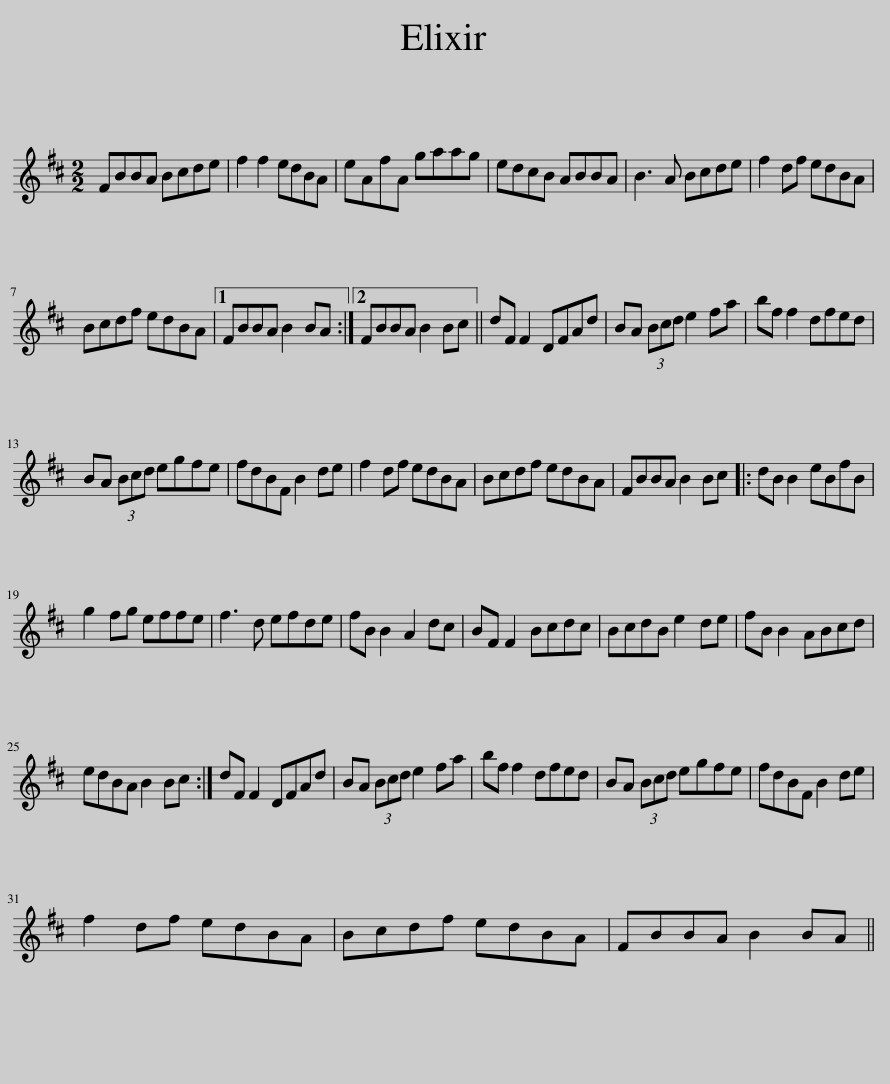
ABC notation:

X:1
L:1/8
M:2/2
I:linebreak $
K:Bmin
V:1 treble
V:1
 FBBA Bcde | f2 f2 edBA | eAfA gaag | edcB ABBA | B3 A Bcde | %5
 f2 df edBA |$ Bcdf edBA |1 FBBA B2 BA :|2 FBBA B2 Bc || dF F2 DFAd | %10
 BA (3Bcd e2 fa | bf f2 dfed |$ BA (3Bcd egfe | fdBF B2 de | f2 df edBA | %15
 Bcdf edBA | FBBA B2 Bc |: dB B2 eBfB |$ g2 fg effe | f3 d efde | %20
 fB B2 A2 dc | BF F2 Bcdc | BcdB e2 de | fB B2 ABcd |$ edBA B2 Bc :| %25
 dF F2 DFAd | BA (3Bcd e2 fa | bf f2 dfed | BA (3Bcd egfe | fdBF B2 de |$ %30
 f2 df edBA | Bcdf edBA | FBBA B2 BA || %33
